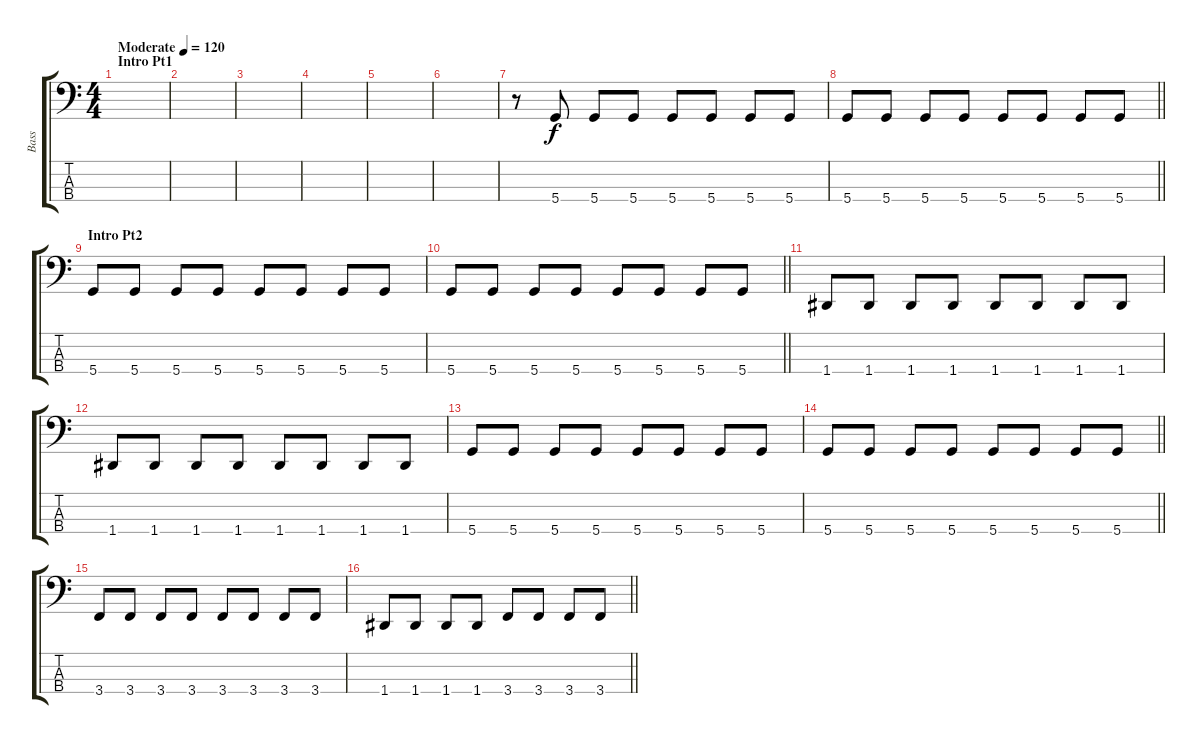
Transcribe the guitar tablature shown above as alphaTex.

\track ("Bass" "Bass") {instrument electricbassfinger}
\staff {score tabs}
\tuning (G2 D2 A1 D1) {hide}
\ts (4 4)
\section ("" "Intro Pt1")
\tempo (120 "Moderate")
\clef f4
\ks c
|
|
|
|
|
|
r.8 5.4.8 5.4.8 5.4.8 5.4.8 5.4.8 5.4.8 5.4.8 |
\barLineRight lightlight
5.4.8 5.4.8 5.4.8 5.4.8 5.4.8 5.4.8 5.4.8 5.4.8 |
\section ("" "Intro Pt2")
5.4.8 5.4.8 5.4.8 5.4.8 5.4.8 5.4.8 5.4.8 5.4.8 |
\barLineRight lightlight
5.4.8 5.4.8 5.4.8 5.4.8 5.4.8 5.4.8 5.4.8 5.4.8 |
1.4.8 1.4.8 1.4.8 1.4.8 1.4.8 1.4.8 1.4.8 1.4.8 |
1.4.8 1.4.8 1.4.8 1.4.8 1.4.8 1.4.8 1.4.8 1.4.8 |
5.4.8 5.4.8 5.4.8 5.4.8 5.4.8 5.4.8 5.4.8 5.4.8 |
\barLineRight lightlight
5.4.8 5.4.8 5.4.8 5.4.8 5.4.8 5.4.8 5.4.8 5.4.8 |
3.4.8 3.4.8 3.4.8 3.4.8 3.4.8 3.4.8 3.4.8 3.4.8 |
\barLineRight lightlight
1.4.8 1.4.8 1.4.8 1.4.8 3.4.8 3.4.8 3.4.8 3.4.8
